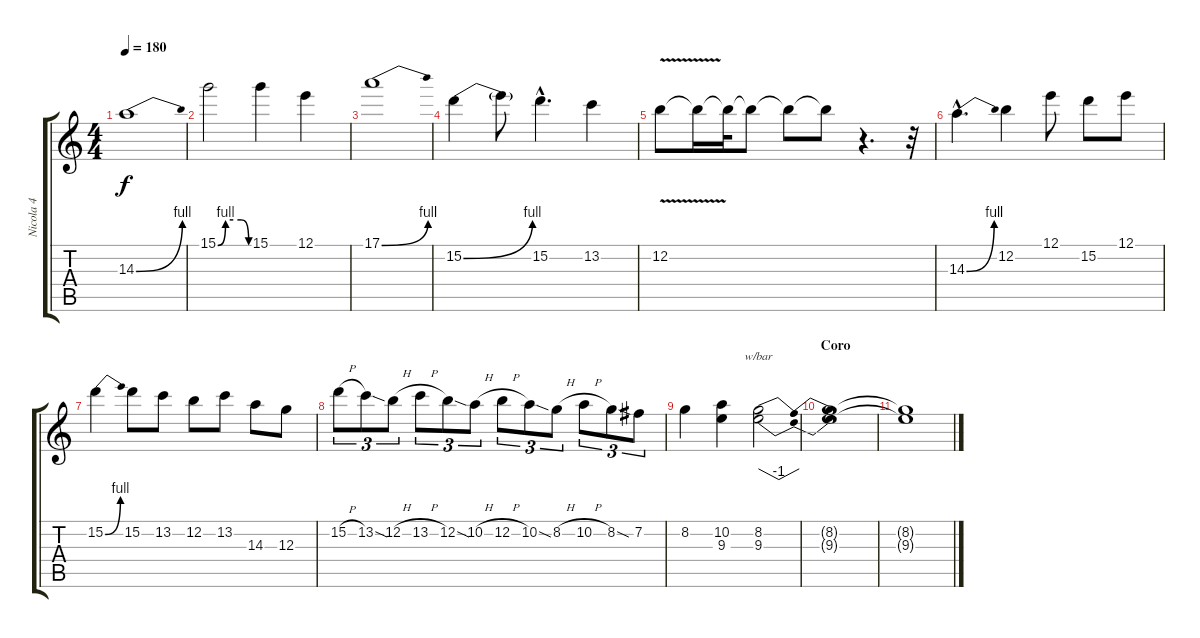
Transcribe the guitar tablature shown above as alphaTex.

\track ("Nicola 4" "Nicola 4") {instrument distortionguitar}
\staff {score tabs}
\tuning (E4 B3 G3 D3 A2 E2) {hide}
\ts (4 4)
\tempo 180
\clef g2
\ks c
14.3{be (bend 0 0 60 4)}.1{dy f} |
15.1{be (custom 0 0 15 4 30 4 45 4 60 0)}.2 15.1.4 12.1.4 |
17.1{be (bend 0 0 60 4)}.1 |
15.2{be (bend 0 0 60 4)}.4 15.2{t}.8 15.2{hac}.4{d} 13.2.4 |
12.2{v}.8 12.2{t}.16 12.2{t}.32 12.2{t}.8 12.2{t}.8 12.2{t}.8 r.4{d} r.32 |
14.3{be (bend 0 0 60 4) hac}.4{d} 12.2.4 12.1.8 15.2.8 12.1.8 |
15.2{be (bend 0 0 60 4)}.4 15.2.8 13.2.8 12.2.8 13.2.8 14.3.8 12.3.8 |
15.2{h}.8{tu (3 2)} 13.2{sod}.8{tu (3 2)} 12.2{h}.8{tu (3 2)} 13.2{h}.8{tu (3 2)} 12.2{sod}.8{tu (3 2)} 10.2{h}.8{tu (3 2)} 12.2{h}.8{tu (3 2)} 10.2{sod}.8{tu (3 2)} 8.2{h}.8{tu (3 2)} 10.2{h}.8{tu (3 2)} 8.2{sod}.8{tu (3 2)} 7.2.8{tu (3 2)} |
8.2.4 (10.2 9.3).4 (8.2 9.3).2{tbe (dip default 0 0 30 -4 60 0)} |
\section ("" "Coro")
(8.2{t} 9.3{t}).1 |
(8.2{t} 9.3{t}).1
